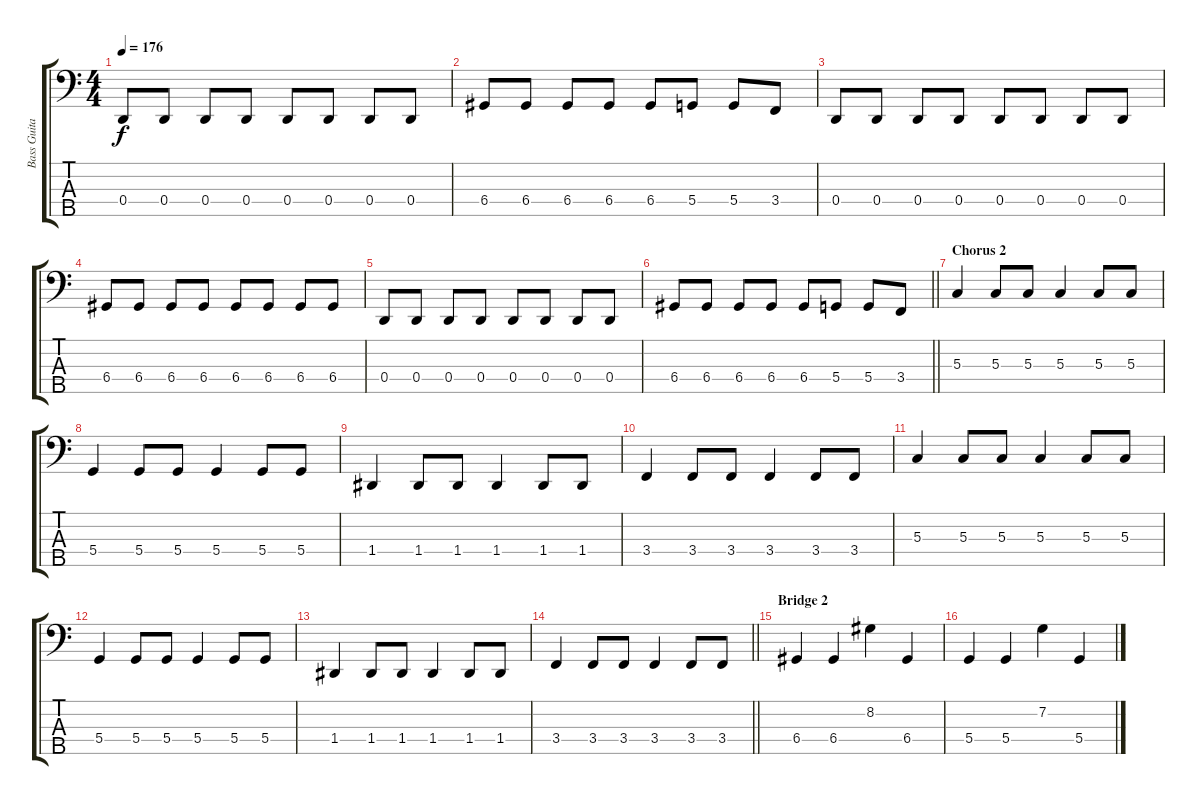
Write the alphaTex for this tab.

\track ("Bass Guitar" "Bass Guita") {instrument electricbasspick}
\staff {score tabs}
\tuning (F2 C2 G1 D1 A0) {hide}
\ts (4 4)
\tempo 176
\clef f4
\ks c
0.4.8{dy f} 0.4.8 0.4.8 0.4.8 0.4.8 0.4.8 0.4.8 0.4.8 |
6.4.8 6.4.8 6.4.8 6.4.8 6.4.8 5.4.8 5.4.8 3.4.8 |
0.4.8 0.4.8 0.4.8 0.4.8 0.4.8 0.4.8 0.4.8 0.4.8 |
6.4.8 6.4.8 6.4.8 6.4.8 6.4.8 6.4.8 6.4.8 6.4.8 |
0.4.8 0.4.8 0.4.8 0.4.8 0.4.8 0.4.8 0.4.8 0.4.8 |
\barLineRight lightlight
6.4.8 6.4.8 6.4.8 6.4.8 6.4.8 5.4.8 5.4.8 3.4.8 |
\section ("" "Chorus 2")
5.3.4 5.3.8 5.3.8 5.3.4 5.3.8 5.3.8 |
5.4.4 5.4.8 5.4.8 5.4.4 5.4.8 5.4.8 |
1.4.4 1.4.8 1.4.8 1.4.4 1.4.8 1.4.8 |
3.4.4 3.4.8 3.4.8 3.4.4 3.4.8 3.4.8 |
5.3.4 5.3.8 5.3.8 5.3.4 5.3.8 5.3.8 |
5.4.4 5.4.8 5.4.8 5.4.4 5.4.8 5.4.8 |
1.4.4 1.4.8 1.4.8 1.4.4 1.4.8 1.4.8 |
\barLineRight lightlight
3.4.4 3.4.8 3.4.8 3.4.4 3.4.8 3.4.8 |
\section ("" "Bridge 2")
6.4.4 6.4.4 8.2.4 6.4.4 |
5.4.4 5.4.4 7.2.4 5.4.4
